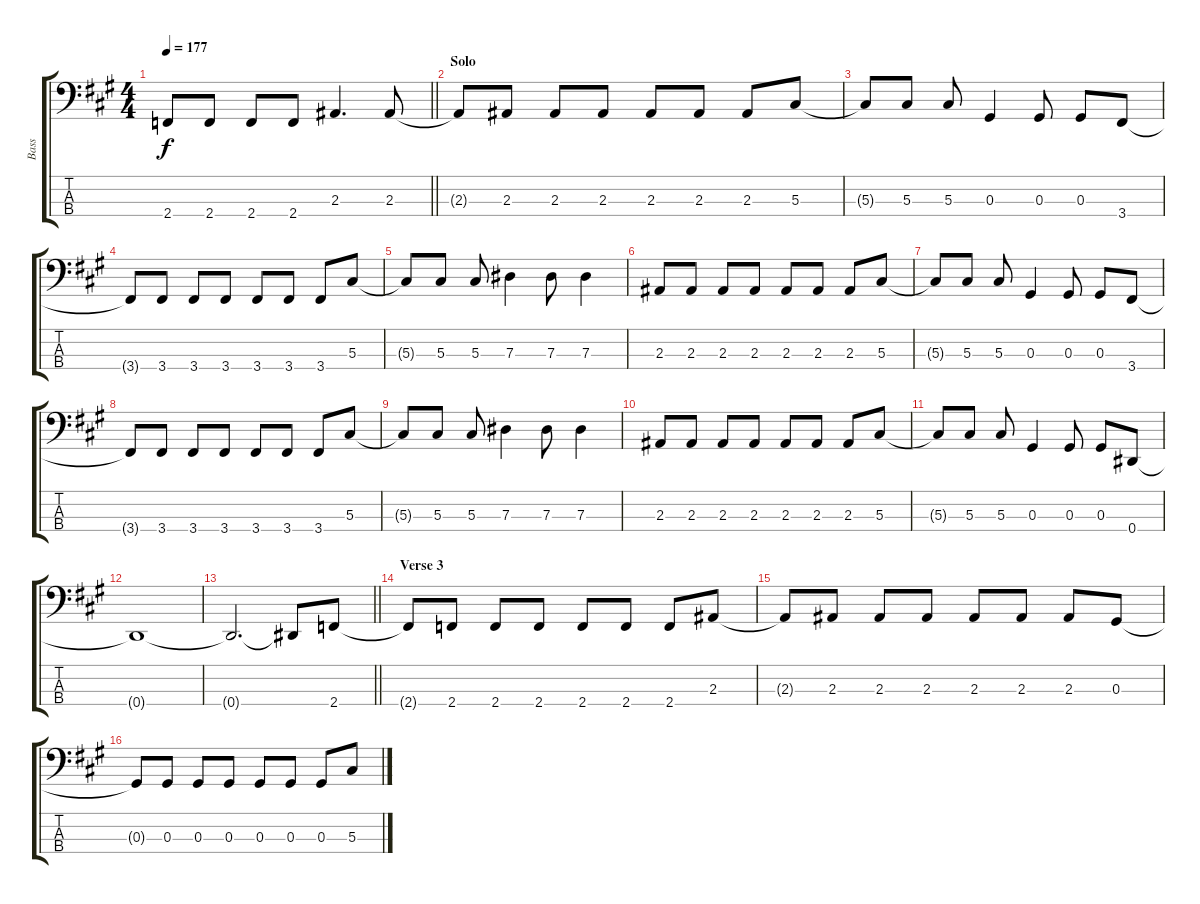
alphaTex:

\track ("Bass" "Bass") {instrument electricbassfinger}
\staff {score tabs}
\tuning (Gb2 Db2 Ab1 Eb1) {hide}
\ts (4 4)
\tempo 177
\clef f4
\barLineRight lightlight
\ks a
2.4.8{dy f} 2.4.8 2.4.8 2.4.8 2.3.4{d} 2.3.8 |
\section ("" "Solo")
2.3{t}.8 2.3.8 2.3.8 2.3.8 2.3.8 2.3.8 2.3.8 5.3.8 |
5.3{t}.8 5.3.8 5.3.8 0.3.4 0.3.8 0.3.8 3.4.8 |
3.4{t}.8 3.4.8 3.4.8 3.4.8 3.4.8 3.4.8 3.4.8 5.3.8 |
5.3{t}.8 5.3.8 5.3.8 7.3.4 7.3.8 7.3.4 |
2.3.8 2.3.8 2.3.8 2.3.8 2.3.8 2.3.8 2.3.8 5.3.8 |
5.3{t}.8 5.3.8 5.3.8 0.3.4 0.3.8 0.3.8 3.4.8 |
3.4{t}.8 3.4.8 3.4.8 3.4.8 3.4.8 3.4.8 3.4.8 5.3.8 |
5.3{t}.8 5.3.8 5.3.8 7.3.4 7.3.8 7.3.4 |
2.3.8 2.3.8 2.3.8 2.3.8 2.3.8 2.3.8 2.3.8 5.3.8 |
5.3{t}.8 5.3.8 5.3.8 0.3.4 0.3.8 0.3.8 0.4.8 |
0.4{t}.1 |
\barLineRight lightlight
0.4{t}.2{d} 0.4{t}.8 2.4.8 |
\section ("" "Verse 3")
2.4{t}.8 2.4.8 2.4.8 2.4.8 2.4.8 2.4.8 2.4.8 2.3.8 |
2.3{t}.8 2.3.8 2.3.8 2.3.8 2.3.8 2.3.8 2.3.8 0.3.8 |
0.3{t}.8 0.3.8 0.3.8 0.3.8 0.3.8 0.3.8 0.3.8 5.3.8
